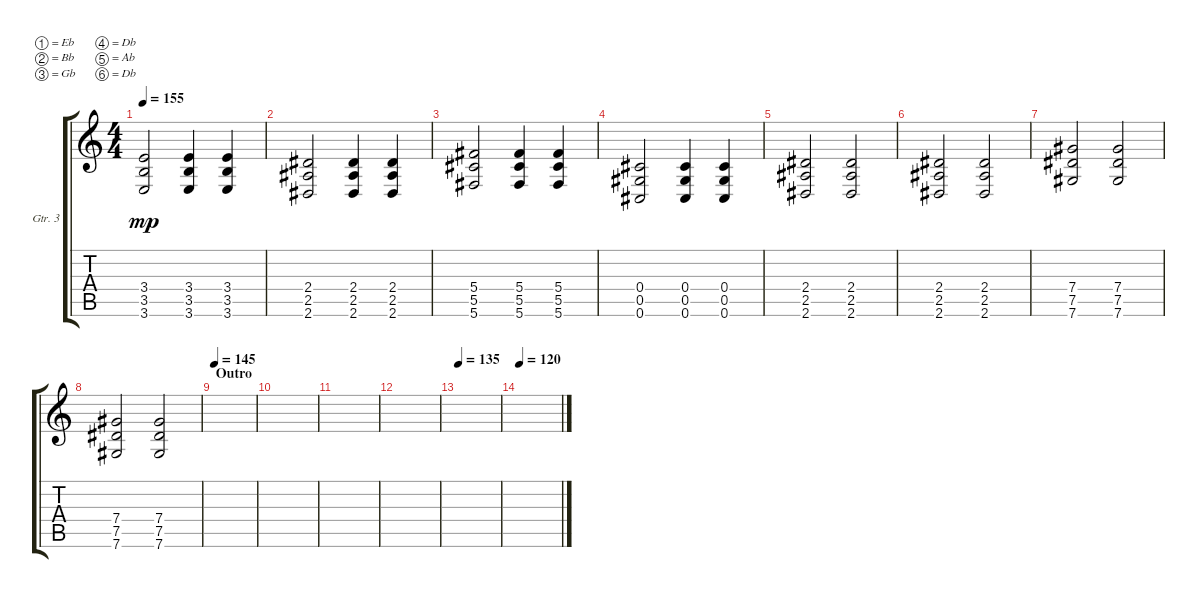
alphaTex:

\defaultSystemsLayout 4
\bracketExtendMode groupsimilarinstruments
\firstSystemTrackNameOrientation horizontal
\otherSystemsTrackNameOrientation horizontal
\track ("Electric Guitar" "Gtr. 3") {instrument distortionguitar}
\staff {score tabs}
\tuning (Eb4 Bb3 Gb3 Db3 Ab2 Db2)
\ts (4 4)
\tempo 155
\clef g2
\ks c
(3.6 3.5 3.4).2{dy mp} (3.4 3.5 3.6).4 (3.4 3.5 3.6).4 |
(2.6 2.5 2.4).2 (2.4 2.5 2.6).4 (2.6 2.5 2.4).4 |
(5.4 5.5 5.6).2 (5.6 5.5 5.4).4 (5.4 5.5 5.6).4 |
(0.6 0.5 0.4).2 (0.4 0.5 0.6).4 (0.5 0.4 0.6).4 |
(2.6 2.5 2.4).2 (2.4 2.5 2.6).2 |
(2.6 2.5 2.4).2 (2.4 2.5 2.6).2 |
(7.4 7.5 7.6).2 (7.6 7.5 7.4).2 |
(7.4 7.5 7.6).2 (7.6 7.5 7.4).2 |
\section ("" "Outro")
\tempo 145
|
|
|
|
\tempo 135
|
\tempo 120
